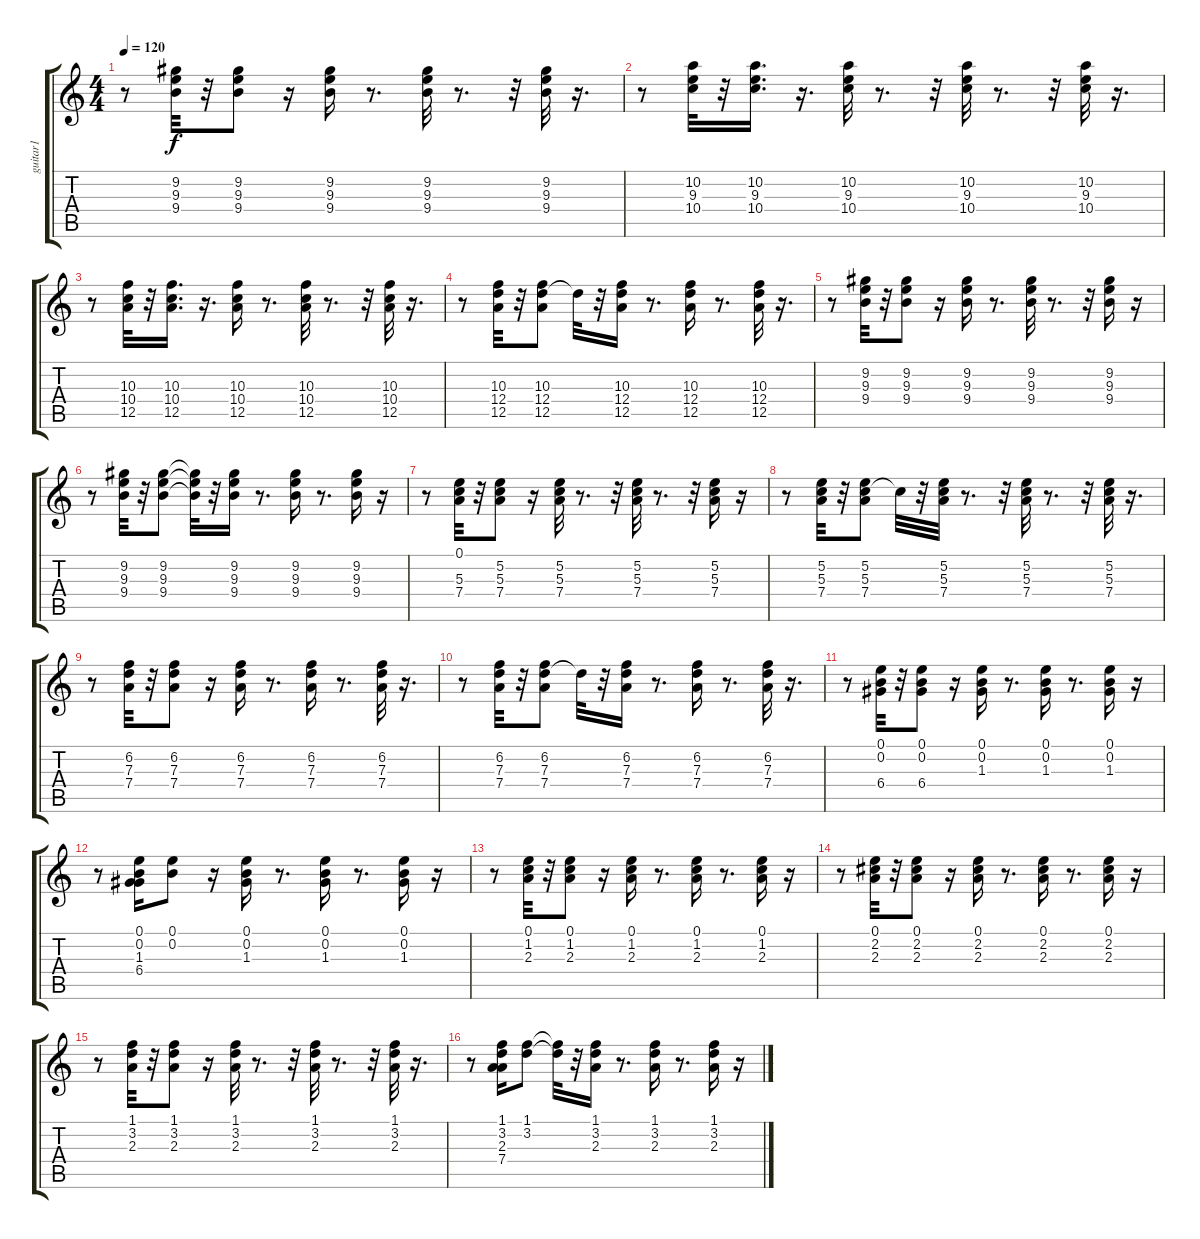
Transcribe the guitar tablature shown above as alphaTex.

\track ("guitar1" "guitar1") {instrument electricguitarmuted}
\staff {score tabs}
\tuning (E4 B3 G3 D3 A2 E2) {hide}
\ts (4 4)
\tempo 120
\clef g2
\ks c
r.8{dy f} (9.2 9.3 9.4).32 r.32 (9.2 9.3 9.4).8 r.16 (9.2 9.3 9.4).16 r.8{d} (9.2 9.3 9.4).32 r.8{d} r.32 (9.2 9.3 9.4).32 r.16{d} |
r.8 (10.2 9.3 10.4).32 r.32 (10.2 9.3 10.4).16{d} r.16{d} (10.2 9.3 10.4).32 r.8{d} r.32 (10.2 9.3 10.4).32 r.8{d} r.32 (10.2 9.3 10.4).32 r.16{d} |
r.8 (10.3 10.4 12.5).32 r.32 (10.3 10.4 12.5).16{d} r.16{d} (10.3 10.4 12.5).16 r.8{d} (10.3 10.4 12.5).32 r.8{d} r.32 (10.3 10.4 12.5).32 r.16{d} |
r.8 (10.3 12.4 12.5).32 r.32 (10.3 12.4 12.5).8 12.4{t}.32 r.32 (10.3 12.4 12.5).16 r.8{d} (10.3 12.4 12.5).16 r.8{d} (10.3 12.4 12.5).32 r.16{d} |
r.8 (9.2 9.3 9.4).32 r.32 (9.2 9.3 9.4).8 r.16 (9.2 9.3 9.4).16 r.8{d} (9.2 9.3 9.4).32 r.8{d} r.32 (9.2 9.3 9.4).16 r.16 |
r.8 (9.2 9.3 9.4).32 r.32 (9.2 9.3 9.4).8 (9.2{t} 9.3{t} 9.4{t}).32 r.32 (9.2 9.3 9.4).16 r.8{d} (9.2 9.3 9.4).16 r.8{d} (9.2 9.3 9.4).16 r.16 |
r.8 (0.1 5.3 7.4).32 r.32 (5.2 5.3 7.4).8 r.16 (5.2 5.3 7.4).32 r.8{d} r.32 (5.2 5.3 7.4).32 r.8{d} r.32 (5.2 5.3 7.4).16 r.16 |
r.8 (5.2 5.3 7.4).32 r.32 (5.2 5.3 7.4).8 5.3{t}.32 r.32 (5.2 5.3 7.4).32 r.8{d} r.32 (5.2 5.3 7.4).32 r.8{d} r.32 (5.2 5.3 7.4).32 r.16{d} |
r.8 (6.2 7.3 7.4).32 r.32 (6.2 7.3 7.4).8 r.16 (6.2 7.3 7.4).16 r.8{d} (6.2 7.3 7.4).16 r.8{d} (6.2 7.3 7.4).32 r.16{d} |
r.8 (6.2 7.3 7.4).32 r.32 (6.2 7.3 7.4).8 7.3{t}.32 r.32 (6.2 7.3 7.4).16 r.8{d} (6.2 7.3 7.4).16 r.8{d} (6.2 7.3 7.4).32 r.16{d} |
r.8 (0.1 0.2 6.4).32 r.32 (0.1 0.2 6.4).8 r.16 (0.1 0.2 1.3).16 r.8{d} (0.1 0.2 1.3).16 r.8{d} (0.1 0.2 1.3).16 r.16 |
r.8 (0.1 0.2 1.3 6.4).16 (0.1 0.2).8 r.16 (0.1 0.2 1.3).16 r.8{d} (0.1 0.2 1.3).16 r.8{d} (0.1 0.2 1.3).16 r.16 |
r.8 (0.1 1.2 2.3).32 r.32 (0.1 1.2 2.3).8 r.16 (0.1 1.2 2.3).16 r.8{d} (0.1 1.2 2.3).16 r.8{d} (0.1 1.2 2.3).16 r.16 |
r.8 (0.1 2.2 2.3).32 r.32 (0.1 2.2 2.3).8 r.16 (0.1 2.2 2.3).16 r.8{d} (0.1 2.2 2.3).16 r.8{d} (0.1 2.2 2.3).16 r.16 |
r.8 (1.1 3.2 2.3).32 r.32 (1.1 3.2 2.3).8 r.16 (1.1 3.2 2.3).32 r.8{d} r.32 (1.1 3.2 2.3).32 r.8{d} r.32 (1.1 3.2 2.3).32 r.16{d} |
r.8 (1.1 3.2 2.3 7.4).16 (1.1 3.2).8 (1.1{t} 3.2{t}).32 r.32 (1.1 3.2 2.3).16 r.8{d} (1.1 3.2 2.3).16 r.8{d} (1.1 3.2 2.3).16 r.16
